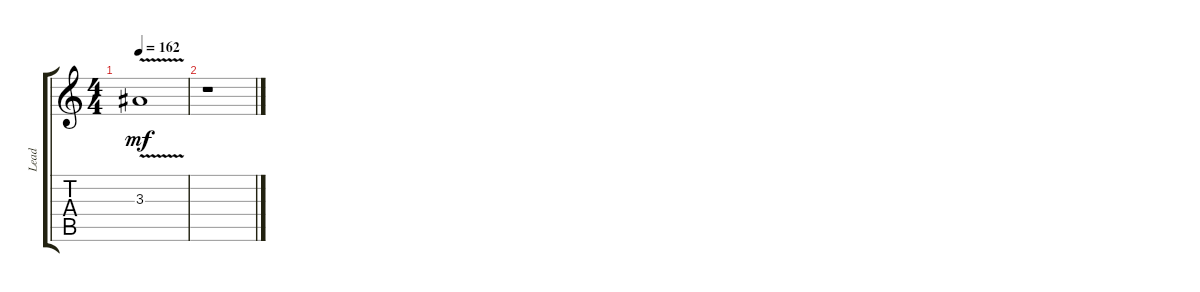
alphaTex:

\track ("Lead" "Lead") {instrument overdrivenguitar}
\staff {score tabs}
\tuning (E4 B3 G3 D3 A2 E2) {hide}
\ts (4 4)
\tempo 162
\clef g2
\ks c
3.3{v t}.1{dy mf} |
r.1
